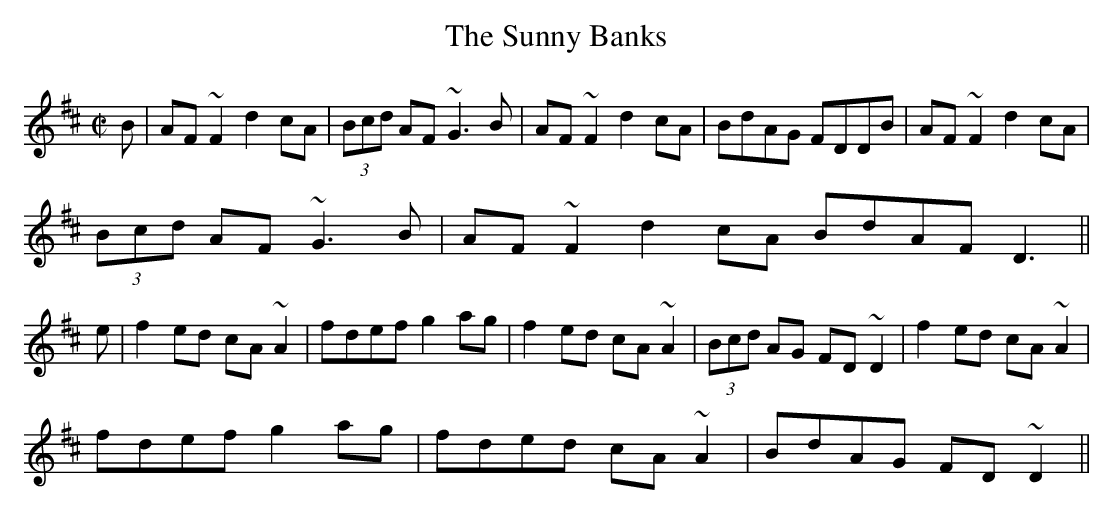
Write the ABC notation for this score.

X:1
T:Sunny Banks, The
E:8
M:C|
K:D
B|AF~F2 d2 cA|(3Bcd AF ~G3 B|AF~F2 d2 cA|BdAG FDDB|AF~F2 d2 cA|
(3Bcd AF~G3 B|AF~F2 d2 cA BdAF D3 ||
e|f2 ed cA ~A2|fdef g2 ag|f2 ed cA~A2|(3Bcd AG FD ~D2|f2 ed cA ~A2|
fdef g2ag|fded cA~A2|BdAG FD ~D2||
